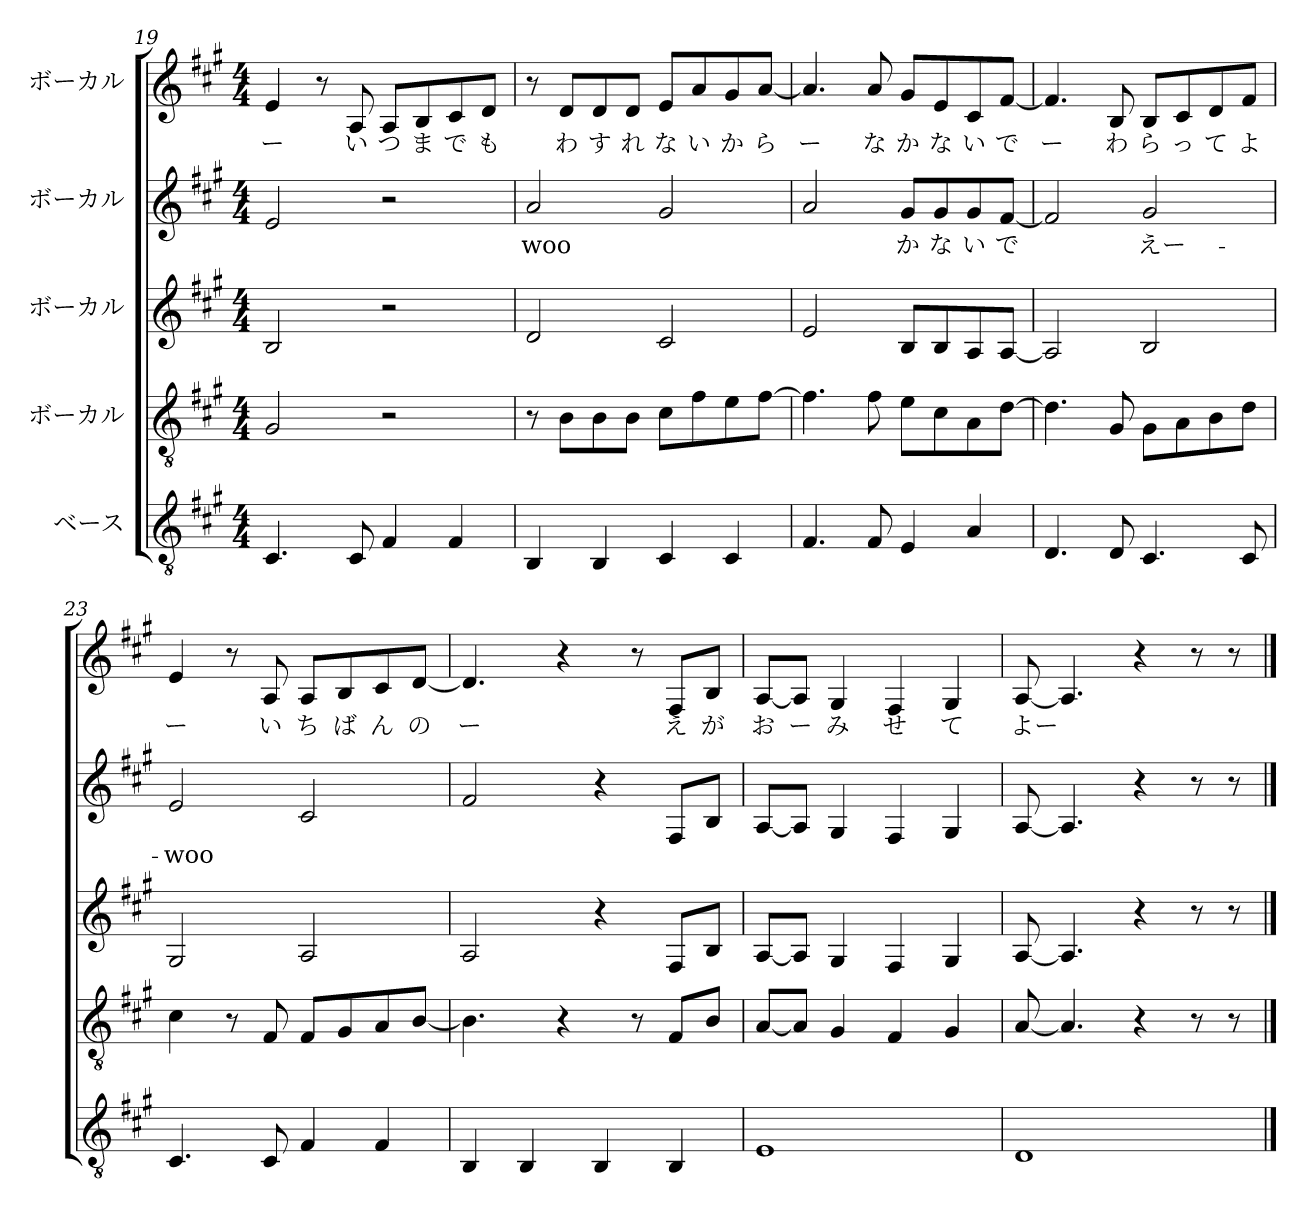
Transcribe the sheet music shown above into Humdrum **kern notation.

**kern	**kern	**kern	**kern	**text	**kern	**text
*part5	*part4	*part3	*part2	*part2	*part1	*part1
*staff5	*staff4	*staff3	*staff2	*staff2	*staff1	*staff1
*I"ベース	*I"ボーカル	*I"ボーカル	*I"ボーカル	*	*I"ボーカル	*
*clefGv2	*clefGv2	*clefG2	*clefG2	*	*clefG2	*
*k[f#c#g#]	*k[f#c#g#]	*k[f#c#g#]	*k[f#c#g#]	*	*k[f#c#g#]	*
*M4/4	*M4/4	*M4/4	*M4/4	*	*M4/4	*
=19	=19	=19	=19	=19	=19	=19
4.C#	2G#	2B	2e	.	4e	ー
.	.	.	.	.	8r	.
8C#	.	.	.	.	8A	い
4F#	2r	2r	2r	.	8AL	つ
.	.	.	.	.	8B	ま
4F#	.	.	.	.	8c#	で
.	.	.	.	.	8dJ	も
=20	=20	=20	=20	=20	=20	=20
4BB	8r	2d	2a	woo	8r	.
.	8BL	.	.	.	8dL	わ
4BB	8B	.	.	.	8d	す
.	8BJ	.	.	.	8dJ	れ
4C#	8c#L	2c#	2g#	.	8eL	な
.	8f#	.	.	.	8a	い
4C#	8e	.	.	.	8g#	か
.	[8f#J	.	.	.	[8aJ	ら
=21	=21	=21	=21	=21	=21	=21
4.F#	4.f#]	2e	2a	.	4.a]	ー
8F#	8f#	.	.	.	8a	な
4E	8eL	8BL	8g#L	か	8g#L	か
.	8c#	8B	8g#	な	8e	な
4A	8A	8A	8g#	い	8c#	い
.	[8dJ	[8AJ	[8f#J	で	[8f#J	で
=22	=22	=22	=22	=22	=22	=22
4.D	4.d]	2A]	2f#]	.	4.f#]	ー
8D	8G#	.	.	.	8B	わ
4.C#	8G#L	2B	2g#	えー-	8BL	ら
.	8A	.	.	.	8c#	っ
.	8B	.	.	.	8d	て
8C#	8dJ	.	.	.	8f#J	よ
=23	=23	=23	=23	=23	=23	=23
4.C#	4c#	2G#	2e	woo	4e	ー
.	8r	.	.	.	8r	.
8C#	8F#	.	.	.	8A	い
4F#	8F#L	2A	2c#	.	8AL	ち
.	8G#	.	.	.	8B	ば
4F#	8A	.	.	.	8c#	ん
.	[8BJ	.	.	.	[8dJ	の
=24	=24	=24	=24	=24	=24	=24
4BB	4.B]	2A	2f#	.	4.d]	ー
4BB	.	.	.	.	.	.
.	4r	.	.	.	4r	.
4BB	.	4r	4r	.	.	.
.	8r	.	.	.	8r	.
4BB	8F#L	8F#L	8F#L	.	8F#L	え
.	8BJ	8BJ	8BJ	.	8BJ	が
=25	=25	=25	=25	=25	=25	=25
1E	[8AL	[8AL	[8AL	.	[8AL	お
.	8AJ]	8AJ]	8AJ]	.	8AJ]	ー
.	4G#	4G#	4G#	.	4G#	み
.	4F#	4F#	4F#	.	4F#	せ
.	4G#	4G#	4G#	.	4G#	て
=26	=26	=26	=26	=26	=26	=26
1D	[8A	[8A	[8A	.	[8A	よー
.	4.A]	4.A]	4.A]	.	4.A]	.
.	4r	4r	4r	.	4r	.
.	8r	8r	8r	.	8r	.
.	8r	8r	8r	.	8r	.
==	==	==	==	==	==	==
*-	*-	*-	*-	*-	*-	*-
